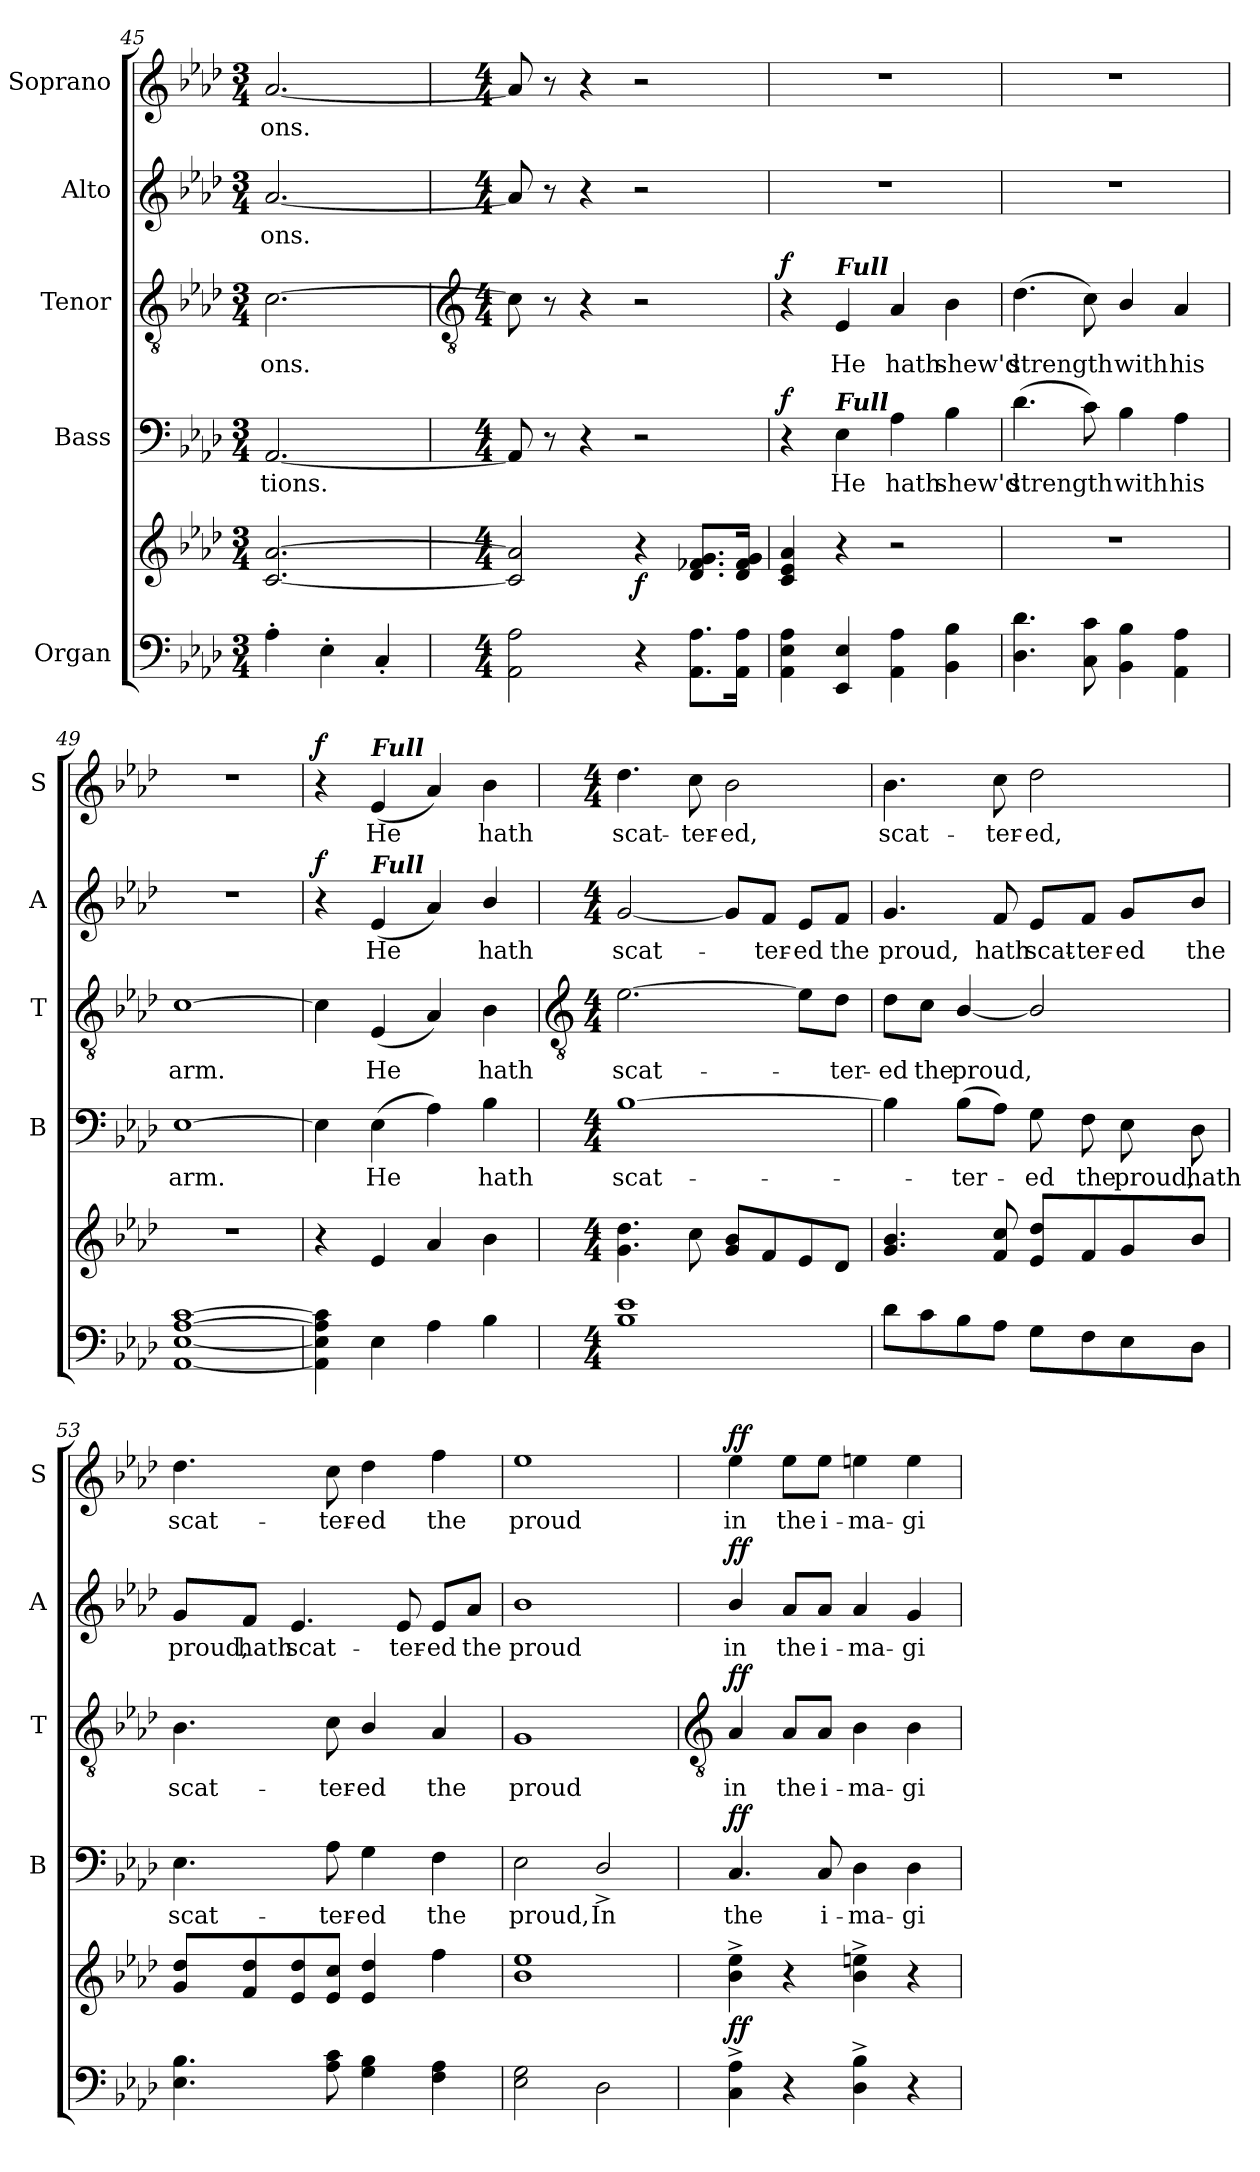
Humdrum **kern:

**kern	**kern	**dynam	**kern	**text	**dynam	**kern	**text	**dynam	**kern	**text	**dynam	**kern	**text	**dynam
*part5	*part5	*part5	*part4	*part4	*part4	*part3	*part3	*part3	*part2	*part2	*part2	*part1	*part1	*part1
*staff6	*staff5	*staff5/6	*staff4	*staff4	*staff4	*staff3	*staff3	*staff3	*staff2	*staff2	*staff2	*staff1	*staff1	*staff1
*I"Organ	*	*	*I"Bass	*	*	*I"Tenor	*	*	*I"Alto	*	*	*I"Soprano	*	*
*	*	*	*I'B	*	*	*I'T	*	*	*I'A	*	*	*I'S	*	*
*clefF4	*clefG2	*	*clefF4	*	*	*clefGv2	*	*	*clefG2	*	*	*clefG2	*	*
*k[b-e-a-d-]	*k[b-e-a-d-]	*	*k[b-e-a-d-]	*	*	*k[b-e-a-d-]	*	*	*k[b-e-a-d-]	*	*	*k[b-e-a-d-]	*	*
*A-:	*A-:	*	*A-:	*	*	*A-:	*	*	*A-:	*	*	*A-:	*	*
*M3/4	*M3/4	*	*M3/4	*	*	*M3/4	*	*	*M3/4	*	*	*M3/4	*	*
=45	=45	=45	=45	=45	=45	=45	=45	=45	=45	=45	=45	=45	=45	=45
!	!	!	!	!LO:LY:b	!	!	!LO:LY:b	!	!	!LO:LY:b	!	!	!LO:LY:b	!
4A-'	[2.c [2.a-	.	[2.AA-	-tions.	.	[2.c	-ons.	.	[2.a-	-ons.	.	[2.a-	-ons.	.
4E-'	.	.	.	.	.	.	.	.	.	.	.	.	.	.
4C'	.	.	.	.	.	.	.	.	.	.	.	.	.	.
!!LO:LB:g=z
=46	=46	=46	=46	=46	=46	=46	=46	=46	=46	=46	=46	=46	=46	=46
*	*	*	*	*	*	*clefGv2	*	*	*	*	*	*	*	*
*M4/4	*M4/4	*	*M4/4	*	*	*M4/4	*	*	*M4/4	*	*	*M4/4	*	*
2AA- 2A-	2c] 2a-]	.	8AA-]	.	.	8c]	.	.	8a-]	.	.	8a-]	.	.
.	.	.	8r	.	.	8r	.	.	8r	.	.	8r	.	.
.	.	.	4r	.	.	4r	.	.	4r	.	.	4r	.	.
*	*MM100	*	*	*	*	*	*	*	*	*	*	*	*	*
!	!	!LO:DY:b	!	!	!	!	!	!	!	!	!	!	!	!
4r	4r	f	2r	.	.	2r	.	.	2r	.	.	2r	.	.
8.AA- 8.A-L	8.d- 8.f-X 8.gL	.	.	.	.	.	.	.	.	.	.	.	.	.
16AA- 16A-J	16d- 16f- 16gJ	.	.	.	.	.	.	.	.	.	.	.	.	.
=47	=47	=47	=47	=47	=47	=47	=47	=47	=47	=47	=47	=47	=47	=47
!	!	!	!	!	!LO:DY:b	!	!	!LO:DY:b	!	!	!	!	!	!
4AA- 4E- 4A-	4c 4e- 4a-	.	4r	.	f	4r	.	f	1r	.	.	1r	.	.
!	!	!	!	!	!	!LO:TX:a:Bi:t=Full	!	!	!	!	!	!	!	!
!	!	!	!LO:TX:a:Bi:t=Full	!	!	!	!	!	!	!	!	!	!	!
!	!	!	!	!LO:LY:b	!	!	!LO:LY:b	!	!	!	!	!	!	!
4EE- 4E-	4r	.	4E-	He	.	4E-	He	.	.	.	.	.	.	.
!	!	!	!	!LO:LY:b	!	!	!LO:LY:b	!	!	!	!	!	!	!
4AA- 4A-	2r	.	4A-	hath	.	4A-	hath	.	.	.	.	.	.	.
!	!	!	!	!LO:LY:b	!	!	!LO:LY:b	!	!	!	!	!	!	!
4BB- 4B-	.	.	4B-	shew'd	.	4B-	shew'd	.	.	.	.	.	.	.
=48	=48	=48	=48	=48	=48	=48	=48	=48	=48	=48	=48	=48	=48	=48
!	!	!	!	!LO:LY:b	!	!	!LO:LY:b	!	!	!	!	!	!	!
4.D- 4.d-	1r	.	(>4.d-	strength	.	(>4.d-	strength	.	1r	.	.	1r	.	.
8C 8c	.	.	8c)	.	.	8c)	.	.	.	.	.	.	.	.
!	!	!	!	!LO:LY:b	!	!	!LO:LY:b	!	!	!	!	!	!	!
4BB- 4B-	.	.	4B-	with	.	4B-/	with	.	.	.	.	.	.	.
!	!	!	!	!LO:LY:b	!	!	!LO:LY:b	!	!	!	!	!	!	!
4AA- 4A-	.	.	4A-	his	.	4A-	his	.	.	.	.	.	.	.
=49	=49	=49	=49	=49	=49	=49	=49	=49	=49	=49	=49	=49	=49	=49
!	!	!	!	!LO:LY:b	!	!	!LO:LY:b	!	!	!	!	!	!	!
[1AA- [1E- [1A- [1c	1r	.	[1E-	arm.	.	[1c	arm.	.	1r	.	.	1r	.	.
=50	=50	=50	=50	=50	=50	=50	=50	=50	=50	=50	=50	=50	=50	=50
!	!	!	!	!LO:LY:b	!	!	!LO:LY:b	!	!	!	!LO:DY:b	!	!	!LO:DY:b
4AA-] 4E-] 4A-] 4c]	4r	.	4E-]	.	.	4c]	.	.	4r	.	f	4r	.	f
!	!	!	!	!	!	!	!	!	!	!	!	!LO:TX:a:Bi:t=Full	!	!
!	!	!	!	!	!	!	!	!	!LO:TX:a:Bi:t=Full	!	!	!	!	!
!	!	!	!	!LO:LY:b	!	!	!LO:LY:b	!	!	!LO:LY:b	!	!	!LO:LY:b	!
4E-	4e-	.	(>4E-	He	.	(<4E-	He	.	(<4e-	He	.	(<4e-	He	.
4A-	4a-	.	4A-)	.	.	4A-)	.	.	4a-)	.	.	4a-)	.	.
!	!	!	!	!LO:LY:b	!	!	!LO:LY:b	!	!	!LO:LY:b	!	!	!LO:LY:b	!
4B-	4b-	.	4B-	hath	.	4B-	hath	.	4b-/	hath	.	4b-	hath	.
!!LO:LB:g=z
=51	=51	=51	=51	=51	=51	=51	=51	=51	=51	=51	=51	=51	=51	=51
*	*	*	*	*	*	*clefGv2	*	*	*	*	*	*	*	*
*M4/4	*M4/4	*	*M4/4	*	*	*M4/4	*	*	*M4/4	*	*	*M4/4	*	*
!	!	!	!	!LO:LY:b	!	!	!LO:LY:b	!	!	!LO:LY:b	!	!	!LO:LY:b	!
1B- 1e-	4.g 4.dd-	.	[1B-	scat-	.	[2.e-	scat-	.	[2g	scat-	.	4.dd-	scat-	.
!	!	!	!	!	!	!	!	!	!	!	!	!	!LO:LY:b	!
.	8cc	.	.	.	.	.	.	.	.	.	.	8cc	-ter-	.
!	!	!	!	!	!	!	!	!	!	!	!	!	!LO:LY:b	!
.	8g 8b-L	.	.	.	.	.	.	.	8g/L]	.	.	2b-	-ed,	.
!	!	!	!	!	!	!	!	!	!	!LO:LY:b	!	!	!	!
.	8f	.	.	.	.	.	.	.	8f/J	ter-	.	.	.	.
!	!	!	!	!	!	!	!	!	!	!LO:LY:b	!	!	!	!
.	8e-	.	.	.	.	8e-\L]	.	.	8e-/L	-ed	.	.	.	.
!	!	!	!	!	!	!	!LO:LY:b	!	!	!LO:LY:b	!	!	!	!
.	8d-J	.	.	.	.	8d-\J	ter-	.	8f/J	the	.	.	.	.
=52	=52	=52	=52	=52	=52	=52	=52	=52	=52	=52	=52	=52	=52	=52
!	!	!	!	!	!	!	!LO:LY:b	!	!	!LO:LY:b	!	!	!LO:LY:b	!
8d-L	4.g 4.b-	.	4B-]	.	.	8d-\L	-ed	.	4.g	proud,	.	4.b-	scat-	.
!	!	!	!	!	!	!	!LO:LY:b	!	!	!	!	!	!	!
8c	.	.	.	.	.	8c\J	the	.	.	.	.	.	.	.
!	!	!	!	!LO:LY:b	!	!	!LO:LY:b	!	!	!	!	!	!	!
8B-	.	.	(>8B-L	ter-	.	[4B-/	proud,	.	.	.	.	.	.	.
!	!	!	!	!	!	!	!	!	!	!LO:LY:b	!	!	!LO:LY:b	!
8A-J	8f 8cc	.	8A-J)	.	.	.	.	.	8f	hath	.	8cc	-ter-	.
!	!	!	!	!LO:LY:b	!	!	!	!	!	!LO:LY:b	!	!	!LO:LY:b	!
8GL	8e- 8dd-L	.	8G	ed	.	2B-/]	.	.	8e-/L	scat-	.	2dd-	-ed,	.
!	!	!	!	!LO:LY:b	!	!	!	!	!	!LO:LY:b	!	!	!	!
8F	8f	.	8F	the	.	.	.	.	8f/J	-ter-	.	.	.	.
!	!	!	!	!LO:LY:b	!	!	!	!	!	!LO:LY:b	!	!	!	!
8E-	8g	.	8E-	proud,	.	.	.	.	8g/L	-ed	.	.	.	.
!	!	!	!	!LO:LY:b	!	!	!	!	!	!LO:LY:b	!	!	!	!
8D-J	8b-J	.	8D-	hath	.	.	.	.	8b-/J	the	.	.	.	.
=53	=53	=53	=53	=53	=53	=53	=53	=53	=53	=53	=53	=53	=53	=53
!	!	!	!	!LO:LY:b	!	!	!LO:LY:b	!	!	!LO:LY:b	!	!	!LO:LY:b	!
4.E- 4.B-	8g 8dd-L	.	4.E-	scat-	.	4.B-	scat-	.	8g/L	proud,	.	4.dd-	scat-	.
!	!	!	!	!	!	!	!	!	!	!LO:LY:b	!	!	!	!
.	8f 8dd-	.	.	.	.	.	.	.	8f/J	hath	.	.	.	.
!	!	!	!	!	!	!	!	!	!	!LO:LY:b	!	!	!	!
.	8e- 8dd-	.	.	.	.	.	.	.	4.e-	scat-	.	.	.	.
!	!	!	!	!LO:LY:b	!	!	!LO:LY:b	!	!	!	!	!	!LO:LY:b	!
8A- 8c	8e- 8ccJ	.	8A-	-ter-	.	8c	-ter-	.	.	.	.	8cc	-ter-	.
!	!	!	!	!LO:LY:b	!	!	!LO:LY:b	!	!	!	!	!	!LO:LY:b	!
4G 4B-	4e- 4dd-	.	4G	-ed	.	4B-/	-ed	.	.	.	.	4dd-	-ed	.
!	!	!	!	!	!	!	!	!	!	!LO:LY:b	!	!	!	!
.	.	.	.	.	.	.	.	.	8e-	-ter-	.	.	.	.
!	!	!	!	!LO:LY:b	!	!	!LO:LY:b	!	!	!LO:LY:b	!	!	!LO:LY:b	!
4F 4A-	4ff	.	4F	the	.	4A-	the	.	8e-/L	-ed	.	4ff	the	.
!	!	!	!	!	!	!	!	!	!	!LO:LY:b	!	!	!	!
.	.	.	.	.	.	.	.	.	8a-/J	the	.	.	.	.
=54	=54	=54	=54	=54	=54	=54	=54	=54	=54	=54	=54	=54	=54	=54
!	!	!	!	!LO:LY:b	!	!	!LO:LY:b	!	!	!LO:LY:b	!	!	!LO:LY:b	!
2E- 2G	1b- 1ee-	.	2E-	proud,	.	1G	proud	.	1b-	proud	.	1ee-	proud	.
!	!	!	!	!LO:LY:b	!	!	!	!	!	!	!	!	!	!
2D-	.	.	2D-^/	In	.	.	.	.	.	.	.	.	.	.
!!LO:LB:g=z
=55	=55	=55	=55	=55	=55	=55	=55	=55	=55	=55	=55	=55	=55	=55
*	*	*	*	*	*	*clefGv2	*	*	*	*	*	*	*	*
!	!	!LO:DY:b	!	!LO:LY:b	!LO:DY:b	!	!LO:LY:b	!LO:DY:b	!	!LO:LY:b	!LO:DY:b	!	!LO:LY:b	!LO:DY:b
4C^ 4A-^	4b-^ 4ee-^	ff	4.C	the	ff	4A-	in	ff	4b-/	in	ff	4ee-	in	ff
!	!	!	!	!	!	!	!LO:LY:b	!	!	!LO:LY:b	!	!	!LO:LY:b	!
4r	4r	.	.	.	.	8A-/L	the	.	8a-/L	the	.	8ee-\L	the	.
!	!	!	!	!LO:LY:b	!	!	!LO:LY:b	!	!	!LO:LY:b	!	!	!LO:LY:b	!
.	.	.	8C	i-	.	8A-/J	i-	.	8a-/J	i-	.	8ee-\J	i-	.
!	!	!	!	!LO:LY:b	!	!	!LO:LY:b	!	!	!LO:LY:b	!	!	!LO:LY:b	!
4D-^ 4B-^	4b-^ 4een^	.	4D-	-ma-	.	4B-	-ma-	.	4a-	-ma-	.	4een	-ma-	.
!	!	!	!	!LO:LY:b	!	!	!LO:LY:b	!	!	!LO:LY:b	!	!	!LO:LY:b	!
4r	4r	.	4D-	-gi-	.	4B-	-gi-	.	4g	-gi-	.	4ee	-gi-	.
=	=	=	=	=	=	=	=	=	=	=	=	=	=	=
*-	*-	*-	*-	*-	*-	*-	*-	*-	*-	*-	*-	*-	*-	*-
